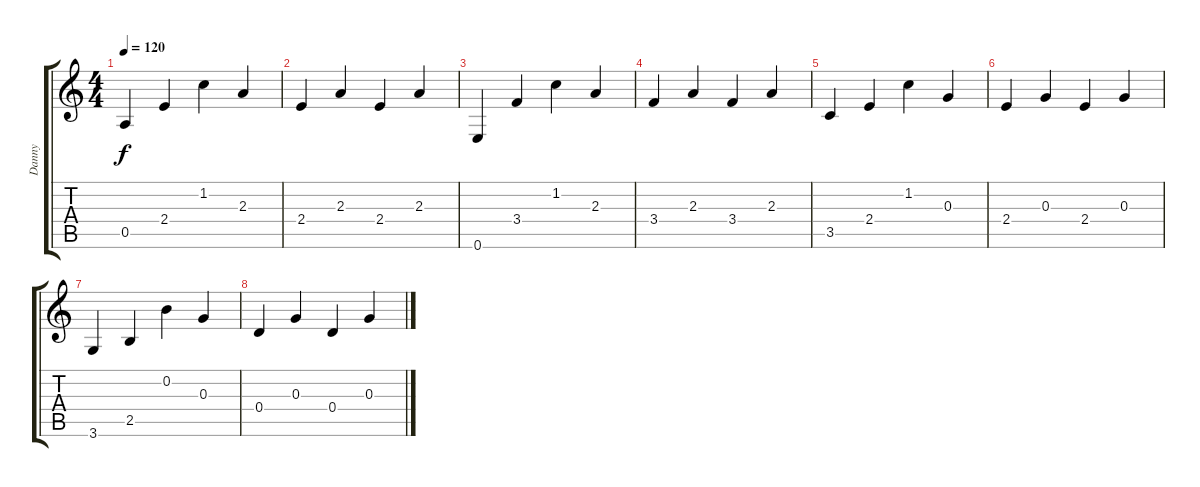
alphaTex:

\track ("Danny" "Danny") {instrument acousticguitarsteel}
\staff {score tabs}
\tuning (E4 B3 G3 D3 A2 E2) {hide}
\ts (4 4)
\tempo 120
\clef g2
\ks c
0.5.4{dy f} 2.4.4 1.2.4 2.3.4 |
2.4.4 2.3.4 2.4.4 2.3.4 |
0.6.4 3.4.4 1.2.4 2.3.4 |
3.4.4 2.3.4 3.4.4 2.3.4 |
3.5.4 2.4.4 1.2.4 0.3.4 |
2.4.4 0.3.4 2.4.4 0.3.4 |
3.6.4 2.5.4 0.2.4 0.3.4 |
0.4.4 0.3.4 0.4.4 0.3.4
